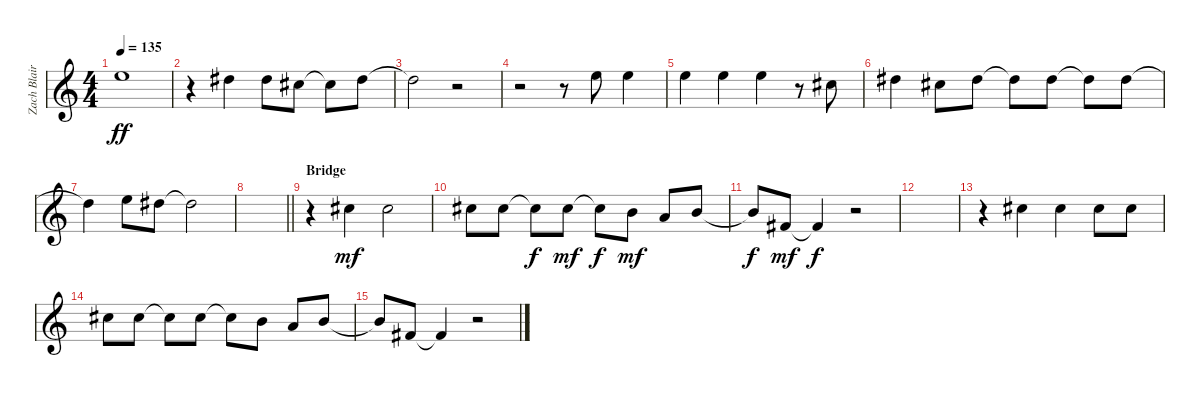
\track ("Zach Blair - Vocals" "Zach Blair") {instrument distortionguitar}
\staff {score}
\tuning (E4 B3 G3 D3 A2 E2) {hide}
\ts (4 4)
\tempo 135
\clef g2
\ks c
9.3{t}.1{dy ff} |
r.4 8.3.4 8.3.8 6.3.8 6.3{t}.8 8.3.8 |
8.3{t}.2 r.2 |
r.2 r.8 9.3.8 9.3.4 |
9.3.4 9.3.4 9.3.4 r.8 6.3.8 |
8.3.4 6.3.8 8.3.8 8.3{t}.8 8.3.8 8.3{t}.8 8.3.8 |
8.3{t}.4 9.3.8 8.3.8 8.3{t}.2 |
\barLineRight lightlight
|
\section ("" "Bridge")
r.4 6.3.4{dy mf} 6.3.2 |
6.3.8 6.3.8 6.3{t}.8{dy f} 6.3.8{dy mf} 6.3{t}.8{dy f} 4.3.8{dy mf} 2.3.8 4.3.8 |
4.3{t}.8{dy f} 4.4.8{dy mf} 4.4{t}.4{dy f} r.2 |
|
r.4 6.3.4 6.3.4 6.3.8 6.3.8 |
6.3.8 6.3.8 6.3{t}.8 6.3.8 6.3{t}.8 4.3.8 2.3.8 4.3.8 |
4.3{t}.8 4.4.8 4.4{t}.4 r.2
